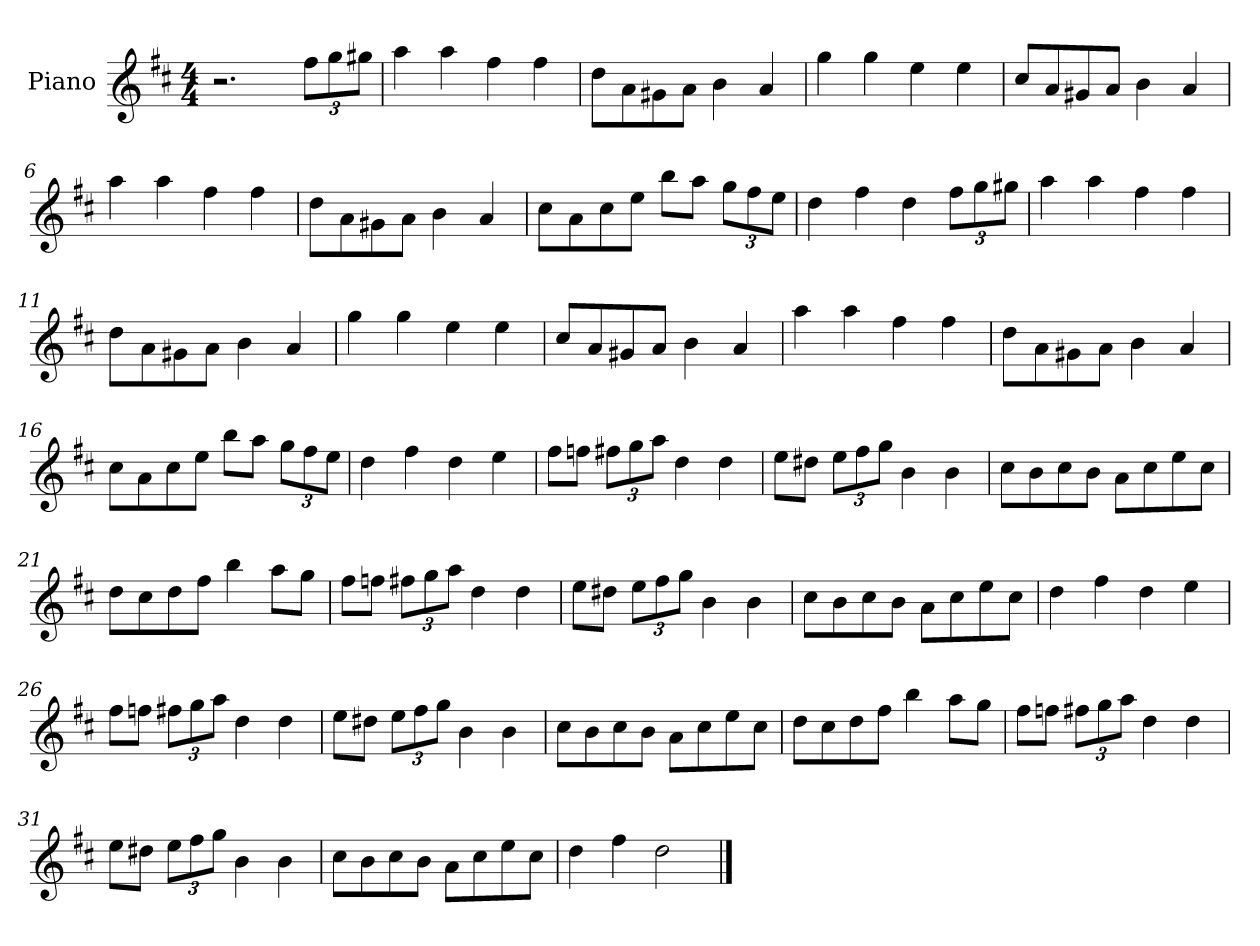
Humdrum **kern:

**kern
*part1
*staff1
*I"Piano
*I'Pno
*clefG2
*k[f#c#]
*M4/4
=1
2.r
*Xbrackettup
12ff#\L
12gg\
12gg#X\J
=2
4aa\
4aa\
4ff#\
4ff#\
=3
8dd\L
8a\
8g#X\
8a\J
4b\
4a/
=4
4gg\
4gg\
4ee\
4ee\
=5
8cc#/L
8a/
8g#X/
8a/J
4b\
4a/
=6
4aa\
4aa\
4ff#\
4ff#\
=7
8dd\L
8a\
8g#X\
8a\J
4b\
4a/
=8
8cc#\L
8a\
8cc#\
8ee\J
8bb\L
8aa\J
12gg\L
12ff#\
12ee\J
=9
4dd\
4ff#\
4dd\
12ff#\L
12gg\
12gg#X\J
=10
4aa\
4aa\
4ff#\
4ff#\
=11
8dd\L
8a\
8g#X\
8a\J
4b\
4a/
=12
4gg\
4gg\
4ee\
4ee\
=13
8cc#/L
8a/
8g#X/
8a/J
4b\
4a/
=14
4aa\
4aa\
4ff#\
4ff#\
=15
8dd\L
8a\
8g#X\
8a\J
4b\
4a/
=16
8cc#\L
8a\
8cc#\
8ee\J
8bb\L
8aa\J
12gg\L
12ff#\
12ee\J
=17
4dd\
4ff#\
4dd\
4ee\
=18
8ff#\L
8ffn\J
12ff#X\L
12gg\
12aa\J
4dd\
4dd\
=19
8ee\L
8dd#X\J
12ee\L
12ff#\
12gg\J
4b\
4b\
=20
8cc#\L
8b\
8cc#\
8b\J
8a\L
8cc#\
8ee\
8cc#\J
=21
8dd\L
8cc#\
8dd\
8ff#\J
4bb\
8aa\L
8gg\J
=22
8ff#\L
8ffn\J
12ff#X\L
12gg\
12aa\J
4dd\
4dd\
=23
8ee\L
8dd#X\J
12ee\L
12ff#\
12gg\J
4b\
4b\
=24
8cc#\L
8b\
8cc#\
8b\J
8a\L
8cc#\
8ee\
8cc#\J
=25
4dd\
4ff#\
4dd\
4ee\
=26
8ff#\L
8ffn\J
12ff#X\L
12gg\
12aa\J
4dd\
4dd\
=27
8ee\L
8dd#X\J
12ee\L
12ff#\
12gg\J
4b\
4b\
=28
8cc#\L
8b\
8cc#\
8b\J
8a\L
8cc#\
8ee\
8cc#\J
=29
8dd\L
8cc#\
8dd\
8ff#\J
4bb\
8aa\L
8gg\J
=30
8ff#\L
8ffn\J
12ff#X\L
12gg\
12aa\J
4dd\
4dd\
=31
8ee\L
8dd#X\J
12ee\L
12ff#\
12gg\J
4b\
4b\
=32
8cc#\L
8b\
8cc#\
8b\J
8a\L
8cc#\
8ee\
8cc#\J
=33
4dd\
4ff#\
2dd\
==
*-
